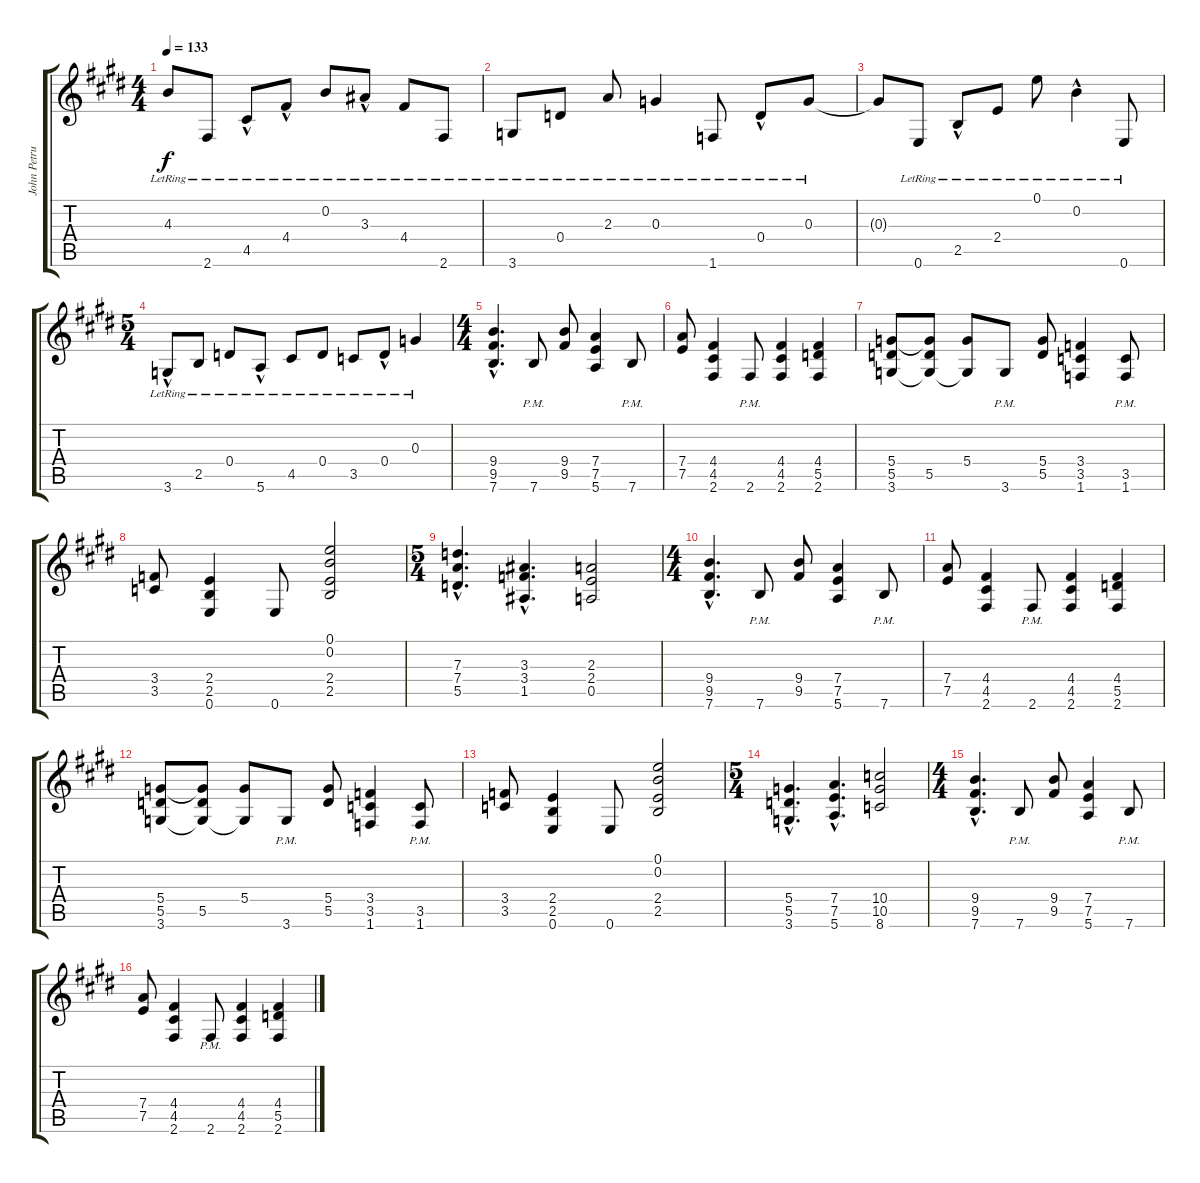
\track ("John Petrucci" "John Petru") {instrument overdrivenguitar}
\staff {score tabs}
\tuning (E4 B3 G3 D3 A2 E2) {hide}
\ts (4 4)
\tempo 133
\clef g2
\ks e
4.3{lr}.8{dy f} 2.6{lr}.8 4.5{hac lr}.8 4.4{hac lr}.8 0.2{lr}.8 3.3{hac lr}.8 4.4{lr}.8 2.6{lr}.8 |
3.6{lr}.8 0.4{lr}.8 2.3{lr}.8 0.3{lr}.4 1.6{lr}.8 0.4{hac lr}.8 0.3{lr}.8 |
0.3{t}.8 0.6{lr}.8 2.5{hac lr}.8 2.4{lr}.8 0.1{lr}.8 0.2{hac lr}.4 0.6{lr}.8 |
\ts (5 4)
3.6{hac lr}.8 2.5{lr}.8 0.4{lr}.8 5.6{hac lr}.8 4.5{lr}.8 0.4{lr}.8 3.5{lr}.8 0.4{hac lr}.8 0.3{lr}.4 |
\ts (4 4)
(9.4{hac} 9.5{hac} 7.6{hac}).4{d volume 11 instrument overdrivenguitar} 7.6{pm}.8 (9.4 9.5).8 (7.4 7.5 5.6).4 7.6{pm}.8 |
(7.4 7.5).8 (4.4 4.5 2.6).4 2.6{pm}.8 (4.4 4.5 2.6).4 (4.4 5.5 2.6).4 |
(5.4 5.5 3.6).8 (5.4{t} 5.5 3.6{t}).8 (5.4 3.6{t}).8 3.6{pm}.8 (5.4 5.5).8 (3.4 3.5 1.6).4 (3.5{pm} 1.6{pm}).8 |
(3.4 3.5).8 (2.4 2.5 0.6).4 0.6.8 (0.1 0.2 2.4 2.5).2 |
\ts (5 4)
(7.3{hac} 7.4{hac} 5.5{hac}).4{d} (3.3{hac} 3.4{hac} 1.5{hac}).4{d} (2.3 2.4 0.5).2 |
\ts (4 4)
(9.4{hac} 9.5{hac} 7.6{hac}).4{d} 7.6{pm}.8 (9.4 9.5).8 (7.4 7.5 5.6).4 7.6{pm}.8 |
(7.4 7.5).8 (4.4 4.5 2.6).4 2.6{pm}.8 (4.4 4.5 2.6).4 (4.4 5.5 2.6).4 |
(5.4 5.5 3.6).8 (5.4{t} 5.5 3.6{t}).8 (5.4 3.6{t}).8 3.6{pm}.8 (5.4 5.5).8 (3.4 3.5 1.6).4 (3.5{pm} 1.6{pm}).8 |
(3.4 3.5).8 (2.4 2.5 0.6).4 0.6.8 (0.1 0.2 2.4 2.5).2 |
\ts (5 4)
(5.4{hac} 5.5{hac} 3.6{hac}).4{d} (7.4{hac} 7.5{hac} 5.6{hac}).4{d} (10.4 10.5 8.6).2 |
\ts (4 4)
(9.4{hac} 9.5{hac} 7.6{hac}).4{d} 7.6{pm}.8 (9.4 9.5).8 (7.4 7.5 5.6).4 7.6{pm}.8 |
(7.4 7.5).8 (4.4 4.5 2.6).4 2.6{pm}.8 (4.4 4.5 2.6).4 (4.4 5.5 2.6).4
